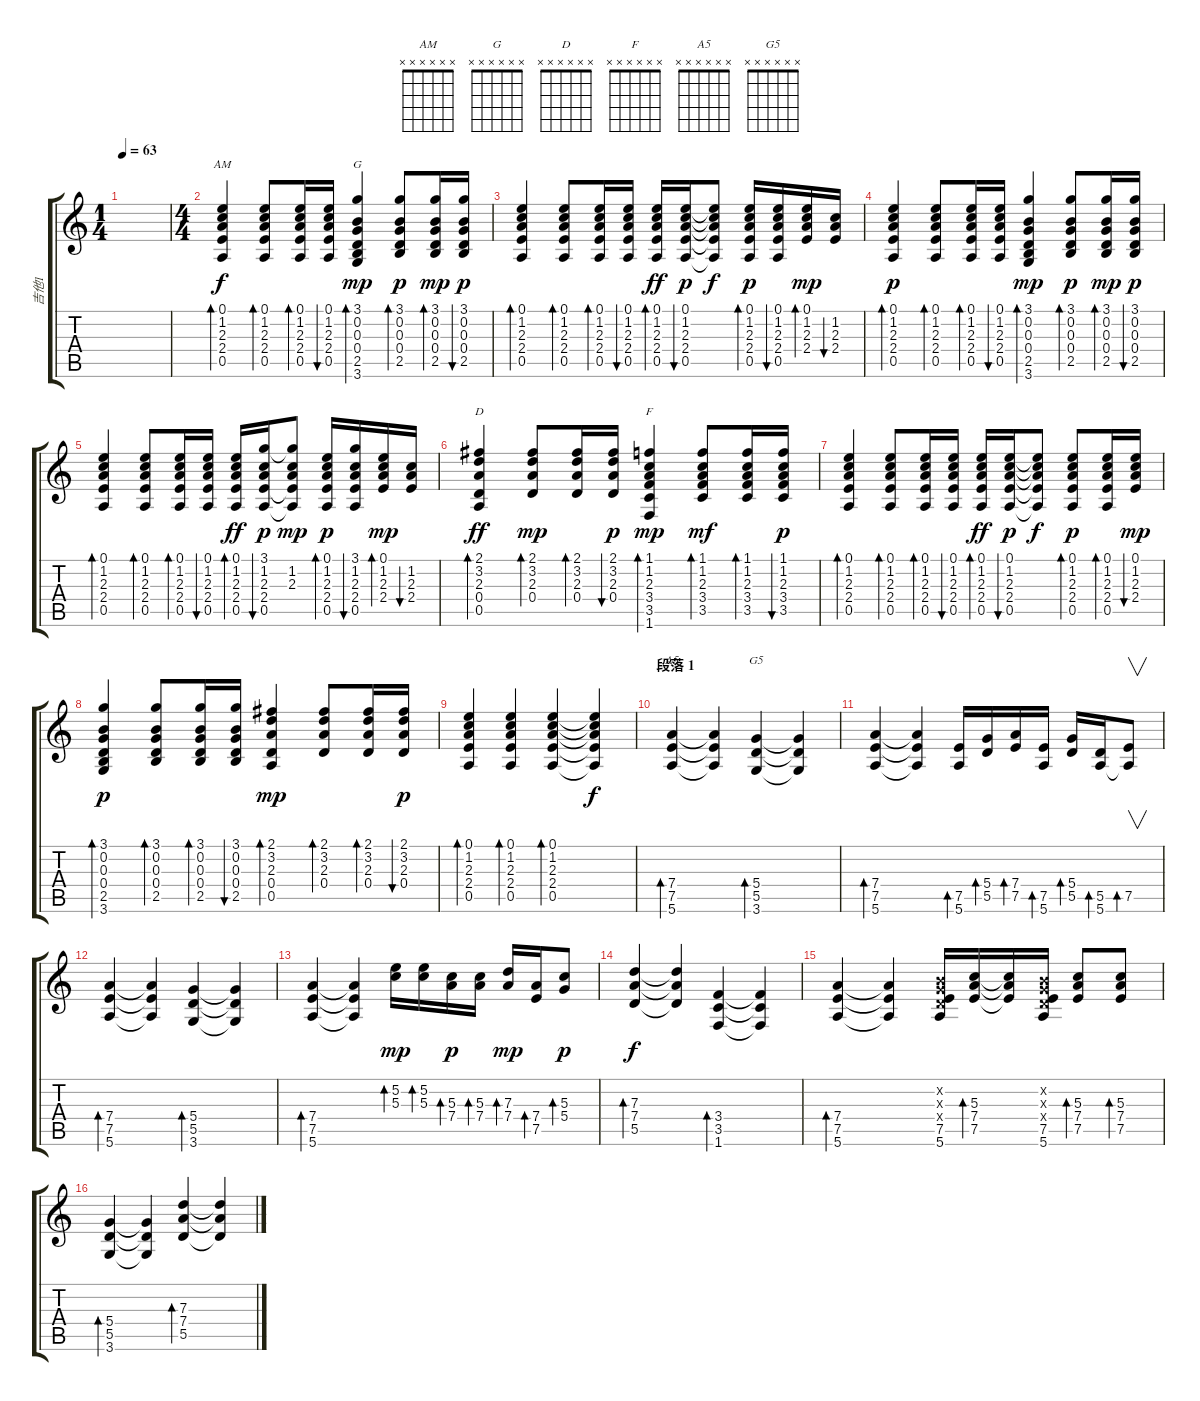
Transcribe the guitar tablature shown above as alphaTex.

\track ("吉他1" "吉他1") {instrument acousticguitarsteel}
\staff {score tabs}
\tuning (E4 B3 G3 D3 A2 E2) {hide}
\chord ("AM" x x x x x x) {firstfret 0}
\chord ("G" x x x x x x) {firstfret 0}
\chord ("D" x x x x x x) {firstfret 0}
\chord ("F" x x x x x x) {firstfret 0}
\chord ("A5" x x x x x x) {firstfret 0}
\chord ("G5" x x x x x x) {firstfret 0}
\ts (1 4)
\tempo 63
\clef g2
\ks c
|
\ts (4 4)
(0.1 1.2 2.3 2.4 0.5).4{bd 60 ch "AM"} (0.1 1.2 2.3 2.4 0.5).8{bd 30} (0.1 1.2 2.3 2.4 0.5).16{bd 30} (0.1 1.2 2.3 2.4 0.5).16{bu 30} (3.1 0.2 0.3 0.4 2.5 3.6).4{bd 30 ch "G" dy mp} (3.1 0.2 0.3 0.4 2.5).8{bd 30 dy p} (3.1 0.2 0.3 0.4 2.5).16{bd 30 dy mp} (3.1 0.2 0.3 0.4 2.5).16{bu 30 dy p} |
(0.1 1.2 2.3 2.4 0.5).4{bd 60} (0.1 1.2 2.3 2.4 0.5).8{bd 30} (0.1 1.2 2.3 2.4 0.5).16{bd 30} (0.1 1.2 2.3 2.4 0.5).16{bu 30} (0.1 1.2 2.3 2.4 0.5).16{bd 30 dy ff} (0.1 1.2 2.3 2.4 0.5).16{bu 30 dy p} (0.1{t} 1.2{t} 2.3{t} 2.4{t} 0.5{t}).8{dy f} (0.1 1.2 2.3 2.4 0.5).16{bd 30 dy p} (0.1 1.2 2.3 2.4 0.5).16{bu 30} (0.1 1.2 2.3 2.4).16{bd 30 dy mp} (1.2 2.3 2.4).16{bu 30} |
(0.1 1.2 2.3 2.4 0.5).4{bd 60 dy p} (0.1 1.2 2.3 2.4 0.5).8{bd 30} (0.1 1.2 2.3 2.4 0.5).16{bd 30} (0.1 1.2 2.3 2.4 0.5).16{bu 30} (3.1 0.2 0.3 0.4 2.5 3.6).4{bd 30 dy mp} (3.1 0.2 0.3 0.4 2.5).8{bd 30 dy p} (3.1 0.2 0.3 0.4 2.5).16{bd 30 dy mp} (3.1 0.2 0.3 0.4 2.5).16{bu 30 dy p} |
(0.1 1.2 2.3 2.4 0.5).4{bd 60} (0.1 1.2 2.3 2.4 0.5).8{bd 30} (0.1 1.2 2.3 2.4 0.5).16{bd 30} (0.1 1.2 2.3 2.4 0.5).16{bu 30} (0.1 1.2 2.3 2.4 0.5).16{bd 30 dy ff} (3.1 1.2 2.3 2.4 0.5).16{bu 30 dy p} (3.1{t} 1.2 2.3 2.4{t} 0.5{t}).8{dy mp} (0.1 1.2 2.3 2.4 0.5).16{bd 30 dy p} (3.1 1.2 2.3 2.4 0.5).16{bu 30} (0.1 1.2 2.3 2.4).16{bd 30 dy mp} (1.2 2.3 2.4).16{bu 30} |
(2.1 3.2 2.3 0.4 0.5).4{bd 60 ch "D" dy ff} (2.1 3.2 2.3 0.4).8{bd 30 dy mp} (2.1 3.2 2.3 0.4).16{bd 30} (2.1 3.2 2.3 0.4).16{bu 30 dy p} (1.1 1.2 2.3 3.4 3.5 1.6).4{bd 30 ch "F" dy mp} (1.1 1.2 2.3 3.4 3.5).8{bd 30 dy mf} (1.1 1.2 2.3 3.4 3.5).16{bd 30} (1.1 1.2 2.3 3.4 3.5).16{bu 30 dy p} |
(0.1 1.2 2.3 2.4 0.5).4{bd 60} (0.1 1.2 2.3 2.4 0.5).8{bd 30} (0.1 1.2 2.3 2.4 0.5).16{bd 30} (0.1 1.2 2.3 2.4 0.5).16{bu 30} (0.1 1.2 2.3 2.4 0.5).16{bd 30 dy ff} (0.1 1.2 2.3 2.4 0.5).16{bu 30 dy p} (0.1{t} 1.2{t} 2.3{t} 2.4{t} 0.5{t}).8{dy f} (0.1 1.2 2.3 2.4 0.5).8{bd 30 dy p} (0.1 1.2 2.3 2.4 0.5).16{bd 30} (0.1 1.2 2.3 2.4).16{bu 30 dy mp} |
(3.1 0.2 0.3 0.4 2.5 3.6).4{bd 60 dy p} (3.1 0.2 0.3 0.4 2.5).8{bd 30} (3.1 0.2 0.3 0.4 2.5).16{bd 30} (3.1 0.2 0.3 0.4 2.5).16{bu 30} (2.1 3.2 2.3 0.4 0.5).4{bd 30 dy mp} (2.1 3.2 2.3 0.4).8{bd 30} (2.1 3.2 2.3 0.4).16{bd 30} (2.1 3.2 2.3 0.4).16{bu 30 dy p} |
(0.1 1.2 2.3 2.4 0.5).4{bd 30} (0.1 1.2 2.3 2.4 0.5).4{bd 30} (0.1 1.2 2.3 2.4 0.5).4{bd 120} (0.1{t} 1.2{t} 2.3{t} 2.4{t} 0.5{t}).4{dy f} |
\section ("" "段落 1")
(7.4 7.5 5.6).4{bd 30 ch "A5" volume 13 instrument distortionguitar} (7.4{t} 7.5{t} 5.6{t}).4 (5.4 5.5 3.6).4{bd 30 ch "G5"} (5.4{t} 5.5{t} 3.6{t}).4 |
(7.4 7.5 5.6).4{bd 30} (7.4{t} 7.5{t} 5.6{t}).4 (7.5 5.6).16{bd 30} (5.4 5.5).16{bd 30} (7.4 7.5).16{bd 30} (7.5 5.6).16{bd 30} (5.4 5.5).16{bd 30} (5.5 5.6).16{bd 30} (7.5 5.6{t}).8{v bd 30} |
(7.4 7.5 5.6).4{bd 30} (7.4{t} 7.5{t} 5.6{t}).4 (5.4 5.5 3.6).4{bd 30} (5.4{t} 5.5{t} 3.6{t}).4 |
(7.4 7.5 5.6).4{bd 30} (7.4{t} 7.5{t} 5.6{t}).4 (5.2 5.3).16{bd 30 dy mp} (5.2 5.3).16{bd 30} (5.3 7.4).16{bd 30 dy p} (5.3 7.4).16{bd 30} (7.3 7.4).16{bd 30 dy mp} (7.4 7.5).16{bd 30} (5.3 5.4).8{bd 30 dy p} |
(7.3 7.4 5.5).4{bd 30 dy f} (7.3{t} 7.4{t} 5.5{t}).4 (3.4 3.5 1.6).4{bd 30} (3.4{t} 3.5{t} 1.6{t}).4 |
(7.4 7.5 5.6).4{bd 30} (7.4{t} 7.5{t} 5.6{t}).4 (0.2{x} 0.3{x} 0.4{x} 7.5 5.6).16 (5.3 7.4 7.5).16{bd 30} (5.3{t} 7.4{t} 7.5{t}).16 (0.2{x} 0.3{x} 0.4{x} 7.5 5.6).16 (5.3 7.4 7.5).8{bd 30} (5.3 7.4 7.5).8{bd 30} |
(5.4 5.5 3.6).4{bd 30} (5.4{t} 5.5{t} 3.6{t}).4 (7.3 7.4 5.5).4{bd 30} (7.3{t} 7.4{t} 5.5{t}).4
